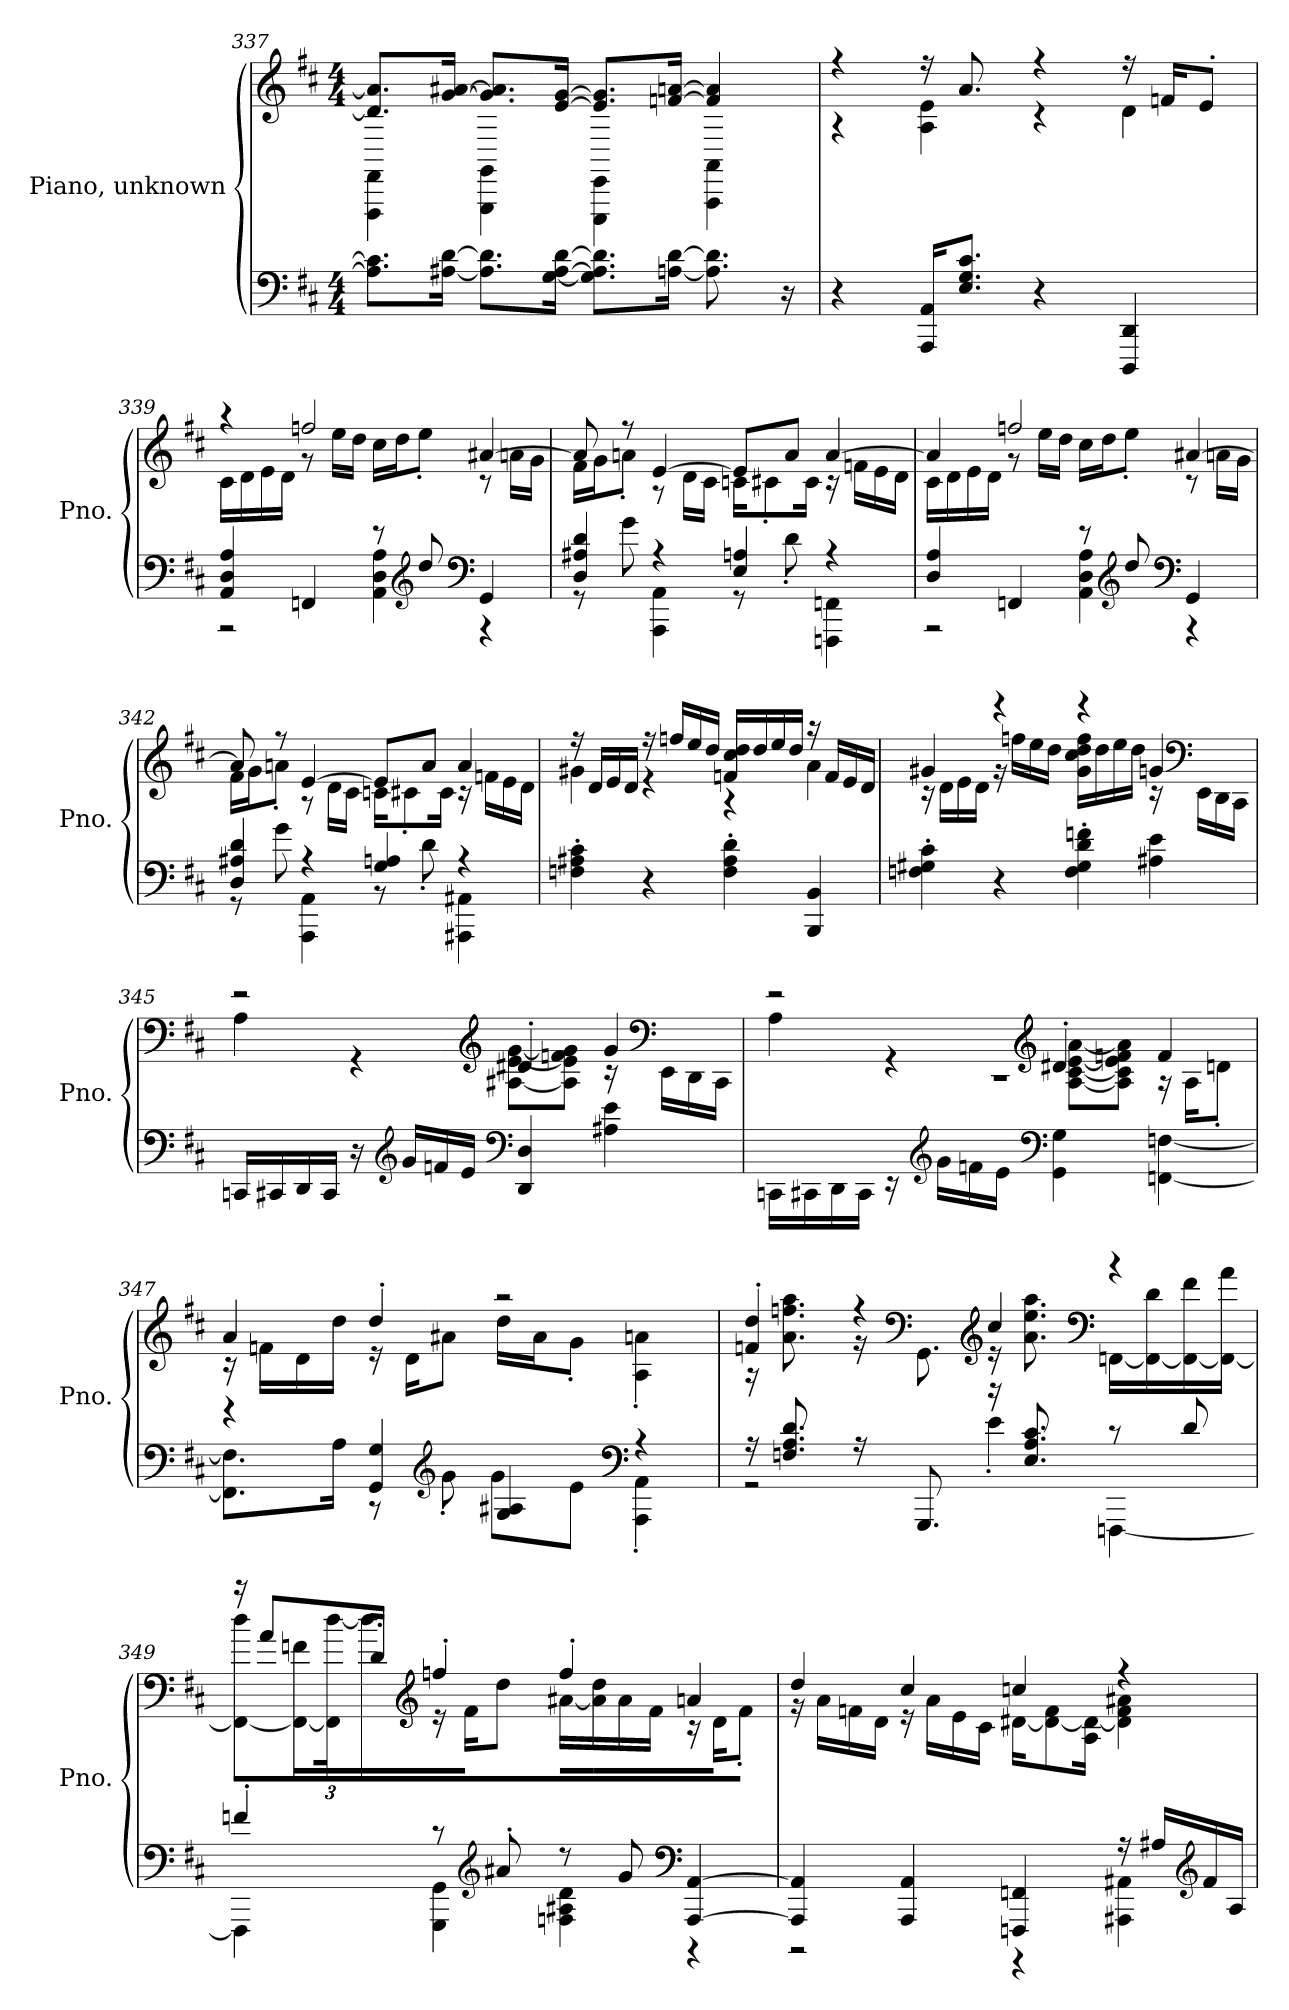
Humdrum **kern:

**kern	**kern
*part1	*part1
*staff2	*staff1
*I"Piano, unknown	*
*I'Pno.	*
*clefF4	*clefG2
*k[f#c#]	*k[f#c#]
*M4/4	*M4/4
=337	=337
*	*^
8.A\] 8.c\]L	8.d#/] 8.a/]L	4FFF#\ 4FF#\
[16A#X\ [16d\Jk	[16g/ [16a#X/Jk	.
8.A#\] 8.d\]L	8.g/] 8.a#/]L	4GGG\ 4GG\
[16G\ [16A#\ [16d\Jk	[16e/ [16g/Jk	.
8.G\] 8.A#\] 8.d\]L	8.e/] 8.g/]L	4EEE\ 4EE\
[16An\ [16d\Jk	[16fn/ [16an/Jk	.
8.A\] 8.d\]	4f/] 4a/]	4AAA\ 4AA\
16r	.	.
=338	=338	=338
4r	4r	4r
16AAA/ 16AA/KL	16r	4A\ 4e\
8.E/ 8.G/ 8.c#/J	8.a/	.
4r	4r	4r
4DDD/ 4DD/	16r	4d\
.	16fn/KL	.
.	8e'/J	.
!!LO:LB:g=z	!!
=339	=339	=339
*^	*	*
4AA/ 4D/ 4A/	2r	4r	16c#\LL
.	.	.	16d\
.	.	.	16e\
.	.	.	16d\JJ
4FFn/	.	2ffn/	8r
.	.	.	16ee\LL
.	.	.	16dd\JJ
8r	4AA\ 4D\ 4A\	.	16cc#\LL
.	.	.	16dd\J
*clefG2	*	*	*
8dd/	.	.	8ee'\J
*clefF4	*	*	*
4GG/	4r	[4a#X/	8r
.	.	.	16an\LL
.	.	.	16g\JJ
=340	=340	=340	=340
4D/ 4A#X/ 4d/	8r	8a#/]	16f#\LL
.	.	.	16g\J
.	8g\	8r	8an'\J
4r	4AAA\ 4AA\	[4e/	8r
.	.	.	16d\LL
.	.	.	16c#\JJ
4E/ 4An/	8r	8e/L]	16cn\KL
.	.	.	8c#X'\
.	8d'\	8a/J	.
.	.	.	16c#\Jk
4r	4FFFn\ 4FFn\	[4a/	16r
.	.	.	16fn\LL
.	.	.	16e\
.	.	.	16d\JJ
!!LO:LB:g=z	!!
=341	=341	=341	=341
4D/ 4A/	2r	4a/]	16c#\LL
.	.	.	16d\
.	.	.	16e\
.	.	.	16d\JJ
4FFn/	.	2ffn/	8r
.	.	.	16ee\LL
.	.	.	16dd\JJ
8r	4AA\ 4D\ 4A\	.	16cc#\LL
.	.	.	16dd\J
*clefG2	*	*	*
8dd/	.	.	8ee'\J
*clefF4	*	*	*
4GG/	4r	[4a#X/	8r
.	.	.	16an\LL
.	.	.	16g\JJ
=342	=342	=342	=342
4D/ 4A#X/ 4d/	8r	8a#/]	16f#\LL
.	.	.	16g\J
.	8g\	8r	8an'\J
4r	4AAA\ 4AA\	[4e/	8r
.	.	.	16d\LL
.	.	.	16c#\JJ
4G/ 4An/	8r	8e/L]	16cn\KL
.	.	.	8c#X'\
.	8d'\	8a/J	.
.	.	.	16c#\Jk
4r	4AAA#X\ 4AA#X\	4a/	16r
.	.	.	16fn\LL
.	.	.	16e\
.	.	.	16d\JJ
*v	*v	*	*
!!LO:LB:g=z	!!
=343	=343	=343
4Fn\' 4A#X\' 4c#\'	16r	4g#X\
.	16d/LL	.
.	16e/	.
.	16d/JJ	.
4r	16r	4r
.	16ffn/LL	.
.	16ee/	.
.	16dd/JJ	.
4F\' 4A#\' 4d\'	16fn/ 16cc#/ 16dd/LL	4r
.	16dd/	.
.	16ee/	.
.	16dd/JJ	.
4BBB/ 4BB/	16r	4a\
.	16f/LL	.
.	16e/	.
.	16d/JJ	.
=344	=344	=344
4Fn\' 4G#X\' 4c#\'	4g#X/	16r
.	.	16d\LL
.	.	16e\
.	.	16d\JJ
4r	4r	16r
.	.	16ffn\LL
.	.	16ee\
.	.	16dd\JJ
4F\' 4G#\' 4d\' 4fn\'	4r	16g#\ 16cc#\ 16dd\ 16ff\LL
.	.	16dd\
.	.	16ee\
.	.	16dd\JJ
4A#X\ 4e\	4gn/	16r
*	*clefF4	*
.	.	16EE\LL
.	.	16DD\
.	.	16CC#\JJ
!!LO:PB:g=z	!!
=345	=345	=345
16CCn/LL	2r	4A\
16CC#X/	.	.
16DD/	.	.
16CC#/JJ	.	.
16r	.	4r
*clefG2	*	*
16g/LL	.	.
16fn/	.	.
16e/JJ	.	.
*clefF4	*clefG2	*
4DD/ 4D/	4d#X'/	[8A#X\ [8e\ [8g\L
.	.	8A#\] 8e\] 8fn\ 8g\]J
4A#X\ 4e\	4g/	16r
*	*clefF4	*
.	.	16EE\LL
.	.	16DD\
.	.	16CC#\JJ
!!LO:LB:g=z	!!
=346	=346	=346
*^	*	*
1r	16CCn\LL	2r	4A\
.	16CC#X\	.	.
.	16DD\	.	.
.	16CC#\JJ	.	.
.	16r	.	4r
*clefG2	*	*	*
.	16g\LL	.	.
.	16fn\	.	.
.	16e\JJ	.	.
*clefF4	*	*clefG2	*
.	4GG\ 4G\	4d#X'/	[8A\ [8c#\ [8e\ [8a\L
.	.	.	8A\] 8c#\] 8e\] 8fn\ 8a\]J
.	[4FFn\ [4Fn\	4f/	16r
.	.	.	16A\KL
.	.	.	8dn'\J
=347	=347	=347	=347
4r	8.FF\] 8.F\]L	4a/	16r
.	.	.	16fn\LL
.	.	.	16d\
.	16A\Jk	.	16dd\JJ
4GG/ 4G/	8r	4dd'/	16r
.	.	.	16d\KL
*clefG2	*	*	*
.	8g'\	.	8a#X\J
4G/ 4A#X/	8g\L	2r	16dd\LL
.	.	.	16a#\J
.	8e\J	.	8g'\J
*clefF4	*	*	*
4r	4AAA\' 4AA\'	.	4A\' 4an\'
!!LO:LB:g=z	!!
=348	=348	=348	=348
16r	2r	4fn/' 4dd/'	16r
8.Fn/ 8.A/ 8.d/	.	.	8.a\ 8.ffn\ 8.aa\
16r	.	4r	16r
*	*	*clefF4	*
8.GGG/	.	.	8.GG\
*	*	*clefG2	*
16r	4e'\	4cc#/	16r
8.E/ 8.A/ 8.c#/	.	.	8.a\ 8.ee\ 8.aa\
*	*	*clefF4	*
8r	[4FFFn\	4r	[16FFn\LL
.	.	.	16FF\_ 16d\
8d/	.	.	16FF\_ 16f\
.	.	.	16FF\_ 16a\JJ
!!LO:LB:g=z	!!
=349	=349	=349	=349
4fn'/	4FFF\]	16r	8FF\_ 8dd\L
.	.	8a/L	.
*	*	*	*Xbrackettup
.	.	.	24FF\_ 24fn\L
.	.	.	48FF\] [48dd\K
.	.	16d/Jk	24.dd\JJ]
*	*	*clefG2	*
8r	4GGG\ 4GG\	4ffn'/	16r
.	.	.	16f\KL
*clefG2	*	*	*
8a#X'/	.	.	8dd\J
8r	4Fn\ 4A#X\ 4d\	4ff'/	[16a#X\LL
.	.	.	16a#\] 16dd\
8g/	.	.	16a#\
.	.	.	16f\JJ
*clefF4	*	*	*
[4AAA/ [4AA/	4r	4an/	16r
.	.	.	16d\KL
.	.	.	8f'\J
!!LO:LB:g=z	!!
=350	=350	=350	=350
4AAA/] 4AA/]	2r	4dd/	16r
.	.	.	16a\LL
.	.	.	16fn\
.	.	.	16d\JJ
4AAA/ 4AA/	.	4cc#/	16r
.	.	.	16a\LL
.	.	.	16e\
.	.	.	16c#\JJ
4FFFn/ 4FFn/	4r	4ccn/	[16d#X\KL
.	.	.	8d#\_ 8f\
.	.	.	16A\ 16d#\_Jk
16r	4AAA#X\ 4AA#X\	4r	4d#\] 4f\ 4a#X\
16A#X/LL	.	.	.
*clefG2	*	*	*
16f#/	.	.	.
16A#/JJ	.	.	.
*v	*v	*	*
*	*v	*v
=	=
*-	*-
